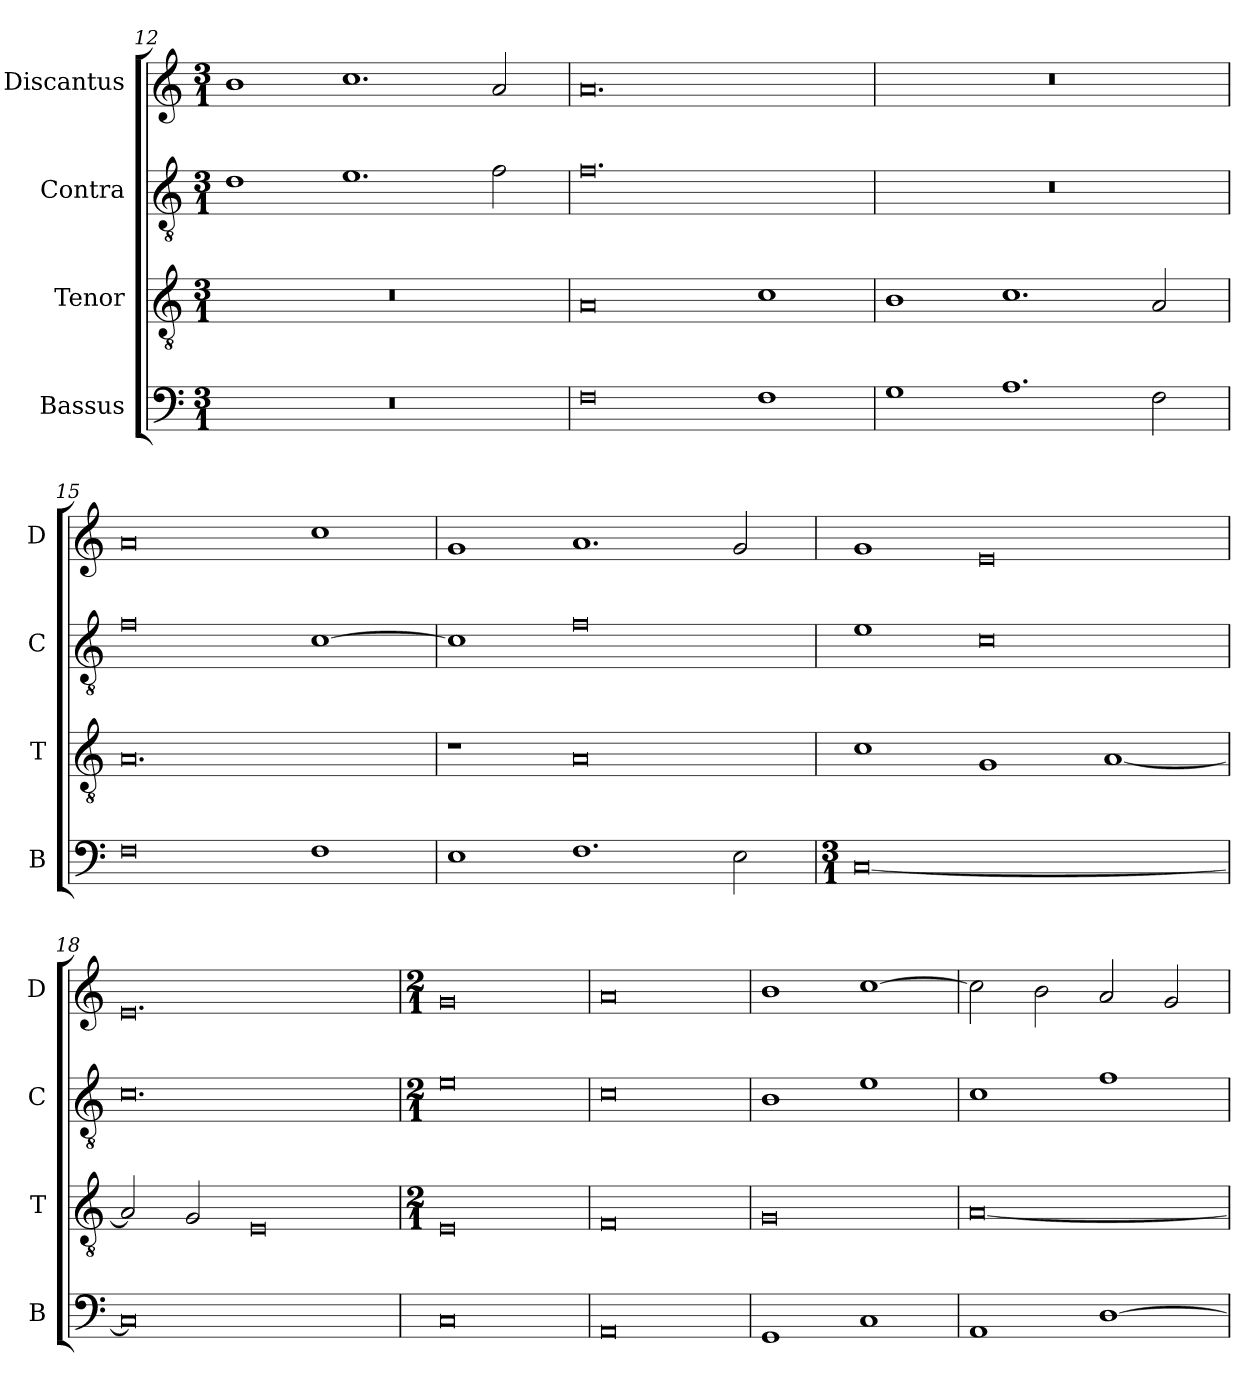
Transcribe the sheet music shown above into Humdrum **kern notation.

**kern	**kern	**kern	**kern
*part4	*part3	*part2	*part1
*staff4	*staff3	*staff2	*staff1
*I"Bassus	*I"Tenor	*I"Contra	*I"Discantus
*I'B	*I'T	*I'C	*I'D
*clefF4	*clefGv2	*clefGv2	*clefG2
*k[]	*k[]	*k[]	*k[]
*M3/1	*M3/1	*M3/1	*M3/1
=12	=12	=12	=12
0.r	0.r	1d	1b
.	.	1.e	1.cc
.	.	2f\	2a/
=13	=13	=13	=13
0F	0A	0.f	0.a
1F	1c	.	.
=14	=14	=14	=14
1G	1B	0.r	0.r
1.A	1.c	.	.
2F\	2A/	.	.
=15	=15	=15	=15
0F	0.A	0f	0a
1F	.	[1c	1cc
=16	=16	=16	=16
1E	1r	1c]	1g
1.F	0A	0f	1.a
2E\	.	.	2g/
=17	=17	=17	=17
*M3/1	*	*	*
!LO:N:vis=0	!	!	!
[0.C	1c	1e	1g
.	1G	0c	0e
.	[1A	.	.
=18	=18	=18	=18
!LO:N:vis=0	!	!	!
0.C]	2A/]	0.c	0.e
.	2G/	.	.
.	0E	.	.
=19	=19	=19	=19
*	*M2/1	*M2/1	*M2/1
0C	0E	0e	0g
=20	=20	=20	=20
0AA	0F	0c	0a
=21	=21	=21	=21
1GG	0G	1B	1b
1C	.	1e	[1cc
=22	=22	=22	=22
1AA	[0A	1c	2cc\]
.	.	.	2b\
[1D	.	1f	2a/
.	.	.	2g/
=	=	=	=
*-	*-	*-	*-
